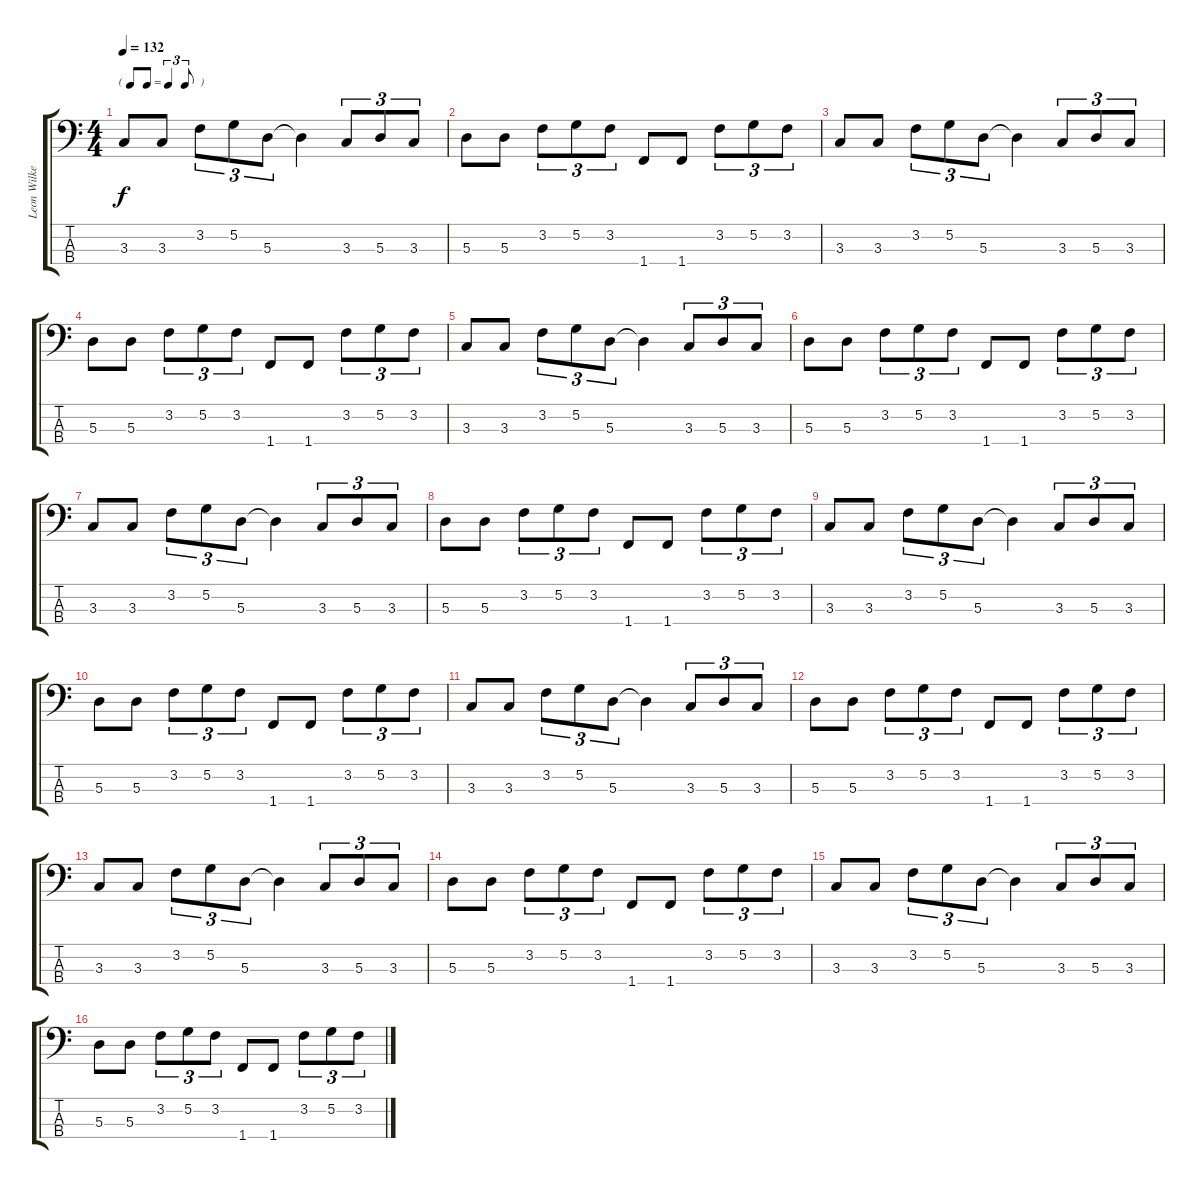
\track ("Leon Wilkeson (Bass)" "Leon Wilke") {instrument electricbasspick}
\staff {score tabs}
\tuning (G2 D2 A1 E1) {hide}
\ts (4 4)
\tf triplet8th
\tempo 132
\clef f4
\ks c
3.3.8{dy f} 3.3.8 3.2.8{tu (3 2)} 5.2.8{tu (3 2)} 5.3.8{tu (3 2)} 5.3{t}.4 3.3.8{tu (3 2)} 5.3.8{tu (3 2)} 3.3.8{tu (3 2)} |
5.3.8 5.3.8 3.2.8{tu (3 2)} 5.2.8{tu (3 2)} 3.2.8{tu (3 2)} 1.4.8 1.4.8 3.2.8{tu (3 2)} 5.2.8{tu (3 2)} 3.2.8{tu (3 2)} |
3.3.8 3.3.8 3.2.8{tu (3 2)} 5.2.8{tu (3 2)} 5.3.8{tu (3 2)} 5.3{t}.4 3.3.8{tu (3 2)} 5.3.8{tu (3 2)} 3.3.8{tu (3 2)} |
5.3.8 5.3.8 3.2.8{tu (3 2)} 5.2.8{tu (3 2)} 3.2.8{tu (3 2)} 1.4.8 1.4.8 3.2.8{tu (3 2)} 5.2.8{tu (3 2)} 3.2.8{tu (3 2)} |
3.3.8 3.3.8 3.2.8{tu (3 2)} 5.2.8{tu (3 2)} 5.3.8{tu (3 2)} 5.3{t}.4 3.3.8{tu (3 2)} 5.3.8{tu (3 2)} 3.3.8{tu (3 2)} |
5.3.8 5.3.8 3.2.8{tu (3 2)} 5.2.8{tu (3 2)} 3.2.8{tu (3 2)} 1.4.8 1.4.8 3.2.8{tu (3 2)} 5.2.8{tu (3 2)} 3.2.8{tu (3 2)} |
3.3.8 3.3.8 3.2.8{tu (3 2)} 5.2.8{tu (3 2)} 5.3.8{tu (3 2)} 5.3{t}.4 3.3.8{tu (3 2)} 5.3.8{tu (3 2)} 3.3.8{tu (3 2)} |
5.3.8 5.3.8 3.2.8{tu (3 2)} 5.2.8{tu (3 2)} 3.2.8{tu (3 2)} 1.4.8 1.4.8 3.2.8{tu (3 2)} 5.2.8{tu (3 2)} 3.2.8{tu (3 2)} |
3.3.8 3.3.8 3.2.8{tu (3 2)} 5.2.8{tu (3 2)} 5.3.8{tu (3 2)} 5.3{t}.4 3.3.8{tu (3 2)} 5.3.8{tu (3 2)} 3.3.8{tu (3 2)} |
5.3.8 5.3.8 3.2.8{tu (3 2)} 5.2.8{tu (3 2)} 3.2.8{tu (3 2)} 1.4.8 1.4.8 3.2.8{tu (3 2)} 5.2.8{tu (3 2)} 3.2.8{tu (3 2)} |
3.3.8 3.3.8 3.2.8{tu (3 2)} 5.2.8{tu (3 2)} 5.3.8{tu (3 2)} 5.3{t}.4 3.3.8{tu (3 2)} 5.3.8{tu (3 2)} 3.3.8{tu (3 2)} |
5.3.8 5.3.8 3.2.8{tu (3 2)} 5.2.8{tu (3 2)} 3.2.8{tu (3 2)} 1.4.8 1.4.8 3.2.8{tu (3 2)} 5.2.8{tu (3 2)} 3.2.8{tu (3 2)} |
3.3.8 3.3.8 3.2.8{tu (3 2)} 5.2.8{tu (3 2)} 5.3.8{tu (3 2)} 5.3{t}.4 3.3.8{tu (3 2)} 5.3.8{tu (3 2)} 3.3.8{tu (3 2)} |
5.3.8 5.3.8 3.2.8{tu (3 2)} 5.2.8{tu (3 2)} 3.2.8{tu (3 2)} 1.4.8 1.4.8 3.2.8{tu (3 2)} 5.2.8{tu (3 2)} 3.2.8{tu (3 2)} |
3.3.8 3.3.8 3.2.8{tu (3 2)} 5.2.8{tu (3 2)} 5.3.8{tu (3 2)} 5.3{t}.4 3.3.8{tu (3 2)} 5.3.8{tu (3 2)} 3.3.8{tu (3 2)} |
5.3.8 5.3.8 3.2.8{tu (3 2)} 5.2.8{tu (3 2)} 3.2.8{tu (3 2)} 1.4.8 1.4.8 3.2.8{tu (3 2)} 5.2.8{tu (3 2)} 3.2.8{tu (3 2)}
